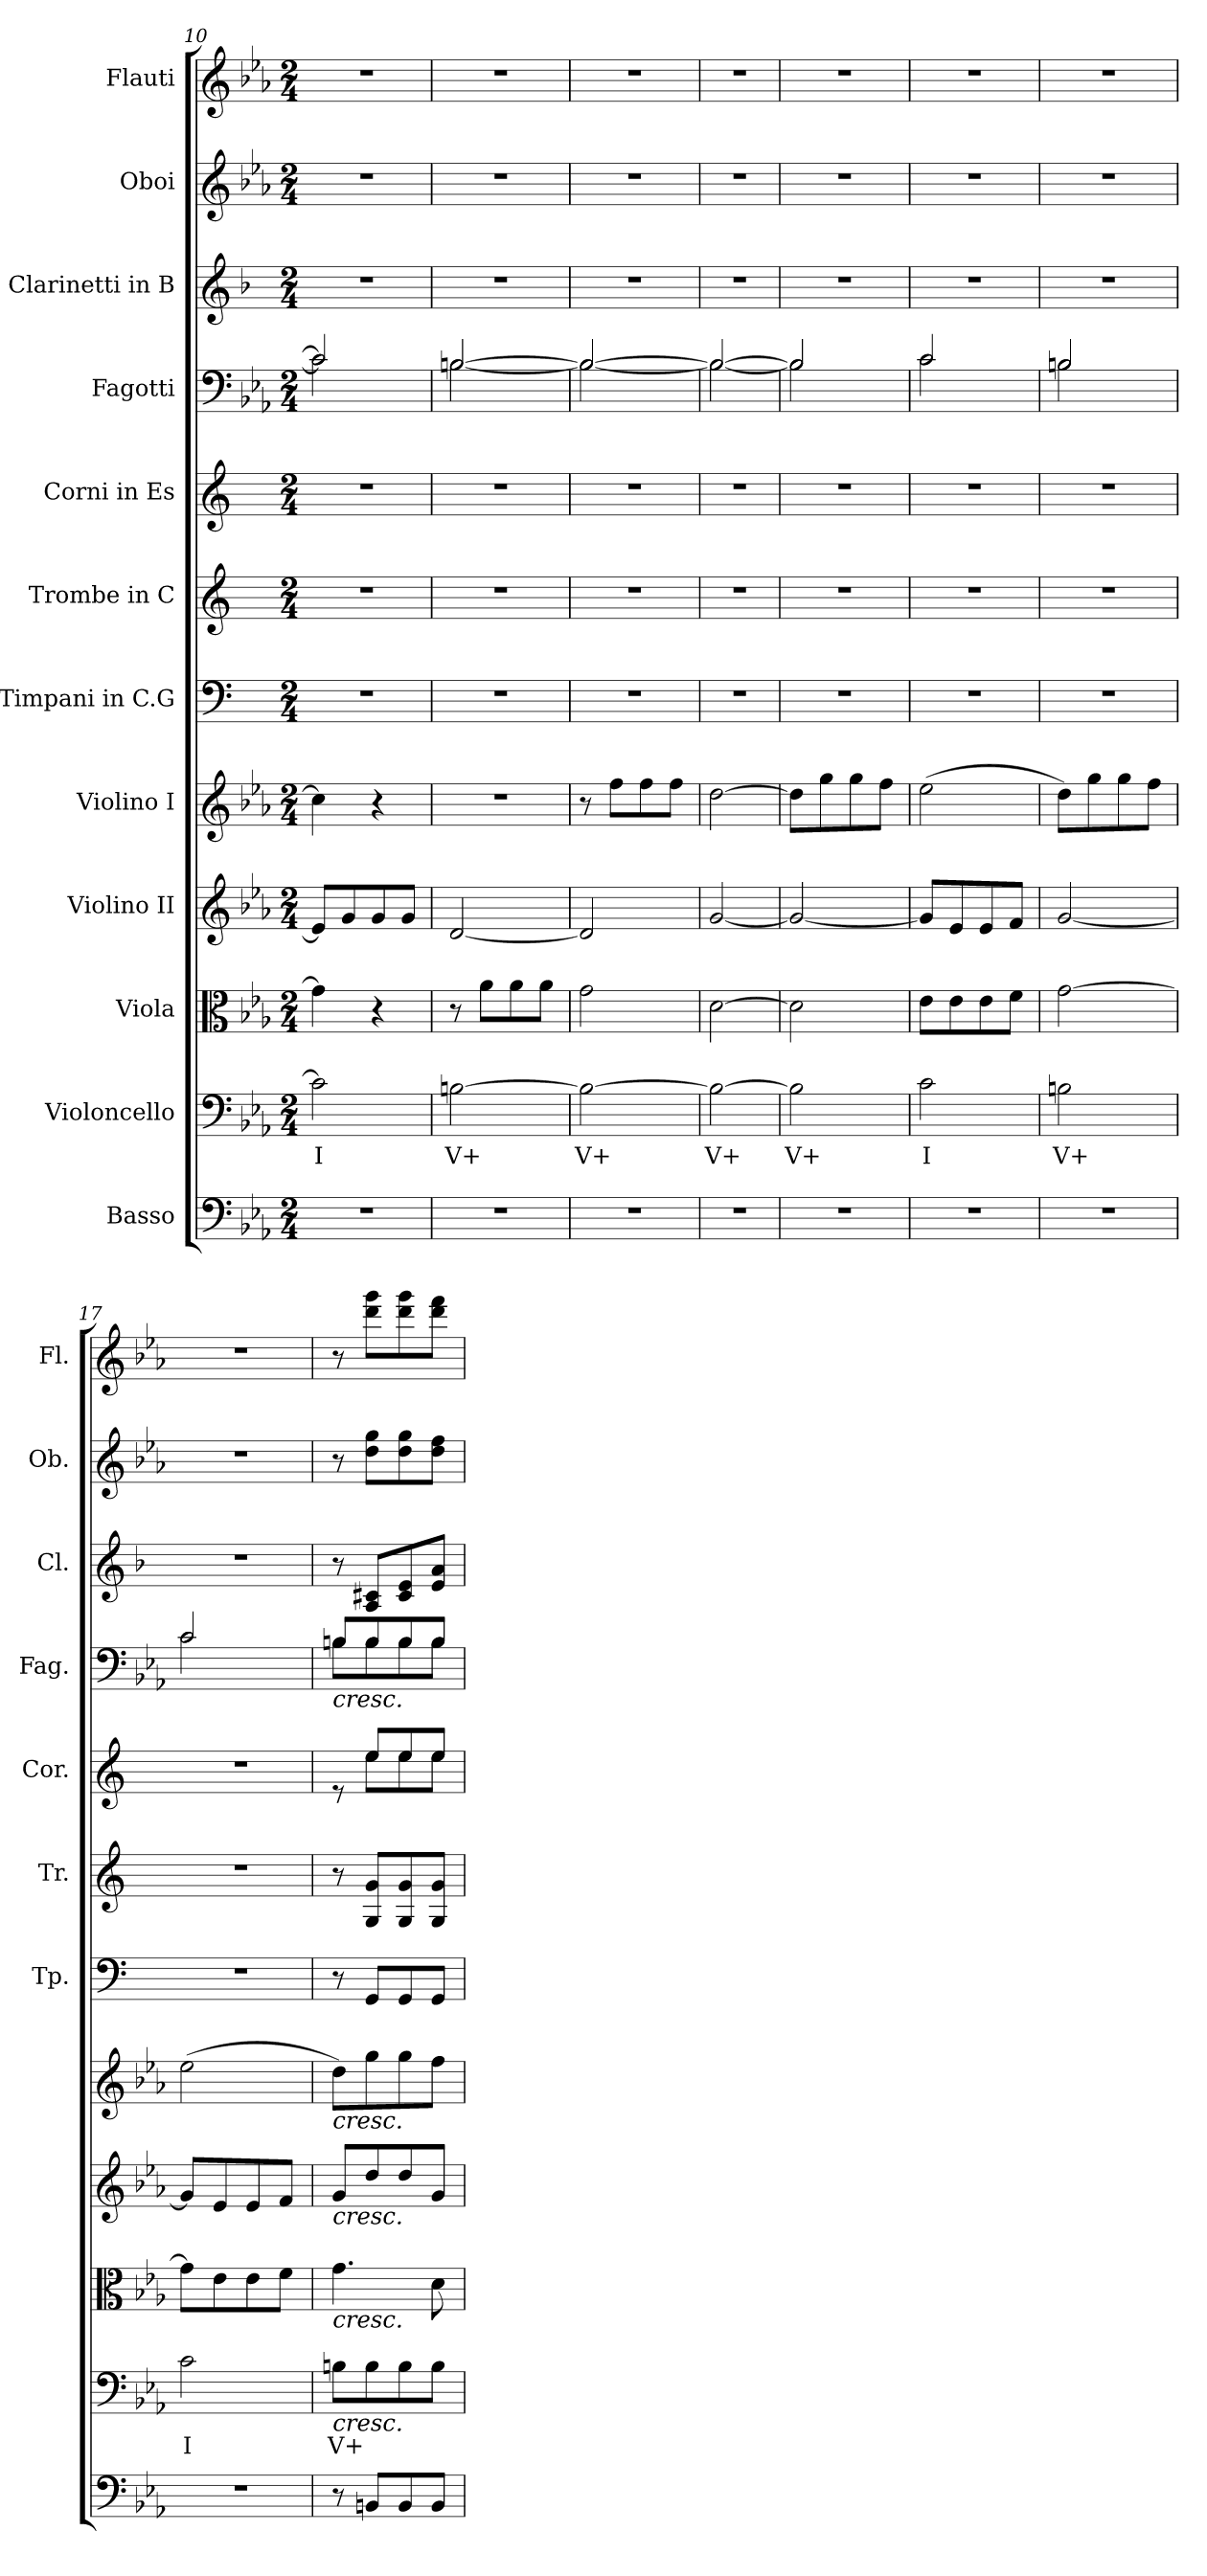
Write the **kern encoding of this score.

**kern	**dynam	**kern	**text	**kern	**kern	**kern	**kern	**dynam	**kern	**dynam	**kern	**dynam	**kern	**kern	**dynam	**kern	**dynam	**kern	**dynam
*part12	*part12	*part11	*part11	*part10	*part9	*part8	*part7	*part7	*part6	*part6	*part5	*part5	*part4	*part3	*part3	*part2	*part2	*part1	*part1
*staff12	*staff12	*staff11	*staff11	*staff10	*staff9	*staff8	*staff7	*staff7	*staff6	*staff6	*staff5	*staff5	*staff4	*staff3	*staff3	*staff2	*staff2	*staff1	*staff1
*I"Basso	*	*I"Violoncello	*	*I"Viola	*I"Violino II	*I"Violino I	*I"Timpani in C.G	*	*I"Trombe in C	*	*I"Corni in Es	*	*I"Fagotti	*I"Clarinetti in B	*	*I"Oboi	*	*I"Flauti	*
*	*	*	*	*	*	*	*I'Tp.	*	*I'Tr.	*	*I'Cor.	*	*I'Fag.	*I'Cl.	*	*I'Ob.	*	*I'Fl.	*
!!LO:PB:g=z
*clefF4	*	*clefF4	*	*clefC3	*clefG2	*clefG2	*clefF4	*	*clefG2	*	*clefG2	*	*clefF4	*clefG2	*	*clefG2	*	*clefG2	*
*ITrd7c12	*	*	*	*	*	*	*	*	*	*	*ITrd4c7	*	*	*ITrd1c2	*	*	*	*	*
*k[b-e-a-]	*	*k[b-e-a-]	*	*k[b-e-a-]	*k[b-e-a-]	*k[b-e-a-]	*k[]	*	*k[]	*	*k[b-]	*	*k[b-e-a-]	*k[b-e-a-]	*	*k[b-e-a-]	*	*k[b-e-a-]	*
*M2/4	*	*M2/4	*	*M2/4	*M2/4	*M2/4	*M2/4	*	*M2/4	*	*M2/4	*	*M2/4	*M2/4	*	*M2/4	*	*M2/4	*
=10	=10	=10	=10	=10	=10	=10	=10	=10	=10	=10	=10	=10	=10	=10	=10	=10	=10	=10	=10
*	*	*	*	*	*	*	*	*	*	*	*	*	*^	*	*	*	*	*	*
2r	.	2c\]	I	4g\]	8e-/L]	4cc\]	2r	.	2r	.	2r	.	2c/]	2c\]	2r	.	2r	.	2r	.
.	.	.	.	.	8g/	.	.	.	.	.	.	.	.	.	.	.	.	.	.	.
.	.	.	.	4r	8g/	4r	.	.	.	.	.	.	.	.	.	.	.	.	.	.
.	.	.	.	.	8g/J	.	.	.	.	.	.	.	.	.	.	.	.	.	.	.
=11	=11	=11	=11	=11	=11	=11	=11	=11	=11	=11	=11	=11	=11	=11	=11	=11	=11	=11	=11	=11
2r	.	[2Bn\	V+	8r	[2d/	2r	2r	.	2r	.	2r	.	[2Bn/	[2B\	2r	.	2r	.	2r	.
.	.	.	.	8a-\L	.	.	.	.	.	.	.	.	.	.	.	.	.	.	.	.
.	.	.	.	8a-\	.	.	.	.	.	.	.	.	.	.	.	.	.	.	.	.
.	.	.	.	8a-\J	.	.	.	.	.	.	.	.	.	.	.	.	.	.	.	.
=12	=12	=12	=12	=12	=12	=12	=12	=12	=12	=12	=12	=12	=12	=12	=12	=12	=12	=12	=12	=12
2r	.	2B\_	V+	2g\	2d/]	8r	2r	.	2r	.	2r	.	2B/_	2B\_	2r	.	2r	.	2r	.
.	.	.	.	.	.	8ff\L	.	.	.	.	.	.	.	.	.	.	.	.	.	.
.	.	.	.	.	.	8ff\	.	.	.	.	.	.	.	.	.	.	.	.	.	.
.	.	.	.	.	.	8ff\J	.	.	.	.	.	.	.	.	.	.	.	.	.	.
=13	=13	=13	=13	=13	=13	=13	=13	=13	=13	=13	=13	=13	=13	=13	=13	=13	=13	=13	=13	=13
2r	.	2B\_	V+	[2d\	[2g/	[2dd\	2r	.	2r	.	2r	.	2B/_	2B\_	2r	.	2r	.	2r	.
=14	=14	=14	=14	=14	=14	=14	=14	=14	=14	=14	=14	=14	=14	=14	=14	=14	=14	=14	=14	=14
2r	.	2B\]	V+	2d\]	2g/_	8dd\L]	2r	.	2r	.	2r	.	2B/]	2B\]	2r	.	2r	.	2r	.
.	.	.	.	.	.	8gg\	.	.	.	.	.	.	.	.	.	.	.	.	.	.
.	.	.	.	.	.	8gg\	.	.	.	.	.	.	.	.	.	.	.	.	.	.
.	.	.	.	.	.	8ff\J	.	.	.	.	.	.	.	.	.	.	.	.	.	.
=15	=15	=15	=15	=15	=15	=15	=15	=15	=15	=15	=15	=15	=15	=15	=15	=15	=15	=15	=15	=15
2r	.	2c\	I	8e-\L	8g/L]	(2ee-\	2r	.	2r	.	2r	.	2c/	2c\	2r	.	2r	.	2r	.
.	.	.	.	8e-\	8e-/	.	.	.	.	.	.	.	.	.	.	.	.	.	.	.
.	.	.	.	8e-\	8e-/	.	.	.	.	.	.	.	.	.	.	.	.	.	.	.
.	.	.	.	8f\J	8f/J	.	.	.	.	.	.	.	.	.	.	.	.	.	.	.
=16	=16	=16	=16	=16	=16	=16	=16	=16	=16	=16	=16	=16	=16	=16	=16	=16	=16	=16	=16	=16
2r	.	2Bn\	V+	[2g\	[2g/	8dd\L)	2r	.	2r	.	2r	.	2Bn/	2B\	2r	.	2r	.	2r	.
.	.	.	.	.	.	8gg\	.	.	.	.	.	.	.	.	.	.	.	.	.	.
.	.	.	.	.	.	8gg\	.	.	.	.	.	.	.	.	.	.	.	.	.	.
.	.	.	.	.	.	8ff\J	.	.	.	.	.	.	.	.	.	.	.	.	.	.
=17	=17	=17	=17	=17	=17	=17	=17	=17	=17	=17	=17	=17	=17	=17	=17	=17	=17	=17	=17	=17
2r	.	2c\	I	8g\L]	8g/L]	(2ee-\	2r	.	2r	.	2r	.	2c/	2c\	2r	.	2r	.	2r	.
.	.	.	.	8e-\	8e-/	.	.	.	.	.	.	.	.	.	.	.	.	.	.	.
.	.	.	.	8e-\	8e-/	.	.	.	.	.	.	.	.	.	.	.	.	.	.	.
.	.	.	.	8f\J	8f/J	.	.	.	.	.	.	.	.	.	.	.	.	.	.	.
=18	=18	=18	=18	=18	=18	=18	=18	=18	=18	=18	=18	=18	=18	=18	=18	=18	=18	=18	=18	=18
*	*	*	*	*	*	*	*	*	*	*	*^	*	*	*	*	*	*	*	*	*
!	!	!	!	!	!	!	!	!	!	!	!	!	!	!LO:TX:b:i:t=cresc.	!	!	!	!	!	!	!
!	!	!	!	!	!	!LO:TX:b:i:t=cresc.	!	!	!	!	!	!	!	!	!	!	!	!	!	!	!
!	!	!	!	!	!LO:TX:b:i:t=cresc.	!	!	!	!	!	!	!	!	!	!	!	!	!	!	!	!
!	!	!	!	!LO:TX:b:i:t=cresc.	!	!	!	!	!	!	!	!	!	!	!	!	!	!	!	!	!
!	!	!LO:TX:b:i:t=cresc.	!	!	!	!	!	!	!	!	!	!	!	!	!	!	!	!	!	!	!
8r	.	8Bn\L	V+	4.g\	8g/L	8dd\L)	8r	.	8r	.	8re	8ryy	.	8Bn/L	8B\L	8r	.	8r	.	8r	.
!	!LO:DY:b	!	!	!	!	!	!	!LO:DY:b	!	!LO:DY:b	!	!	!LO:DY:b	!	!	!	!LO:DY:b	!	!LO:DY:b	!	!LO:DY:b
8BBBn/L	other-dynamics	8B\	.	.	8dd/	8gg\	8GG/L	other-dynamics	8G/ 8g/L	other-dynamics	8a/L	8a\L	other-dynamics	8B/	8B\	8G/ 8Bn/L	other-dynamics	8dd\ 8gg\L	other-dynamics	8ddd\ 8ggg\L	other-dynamics
8BBB/	.	8B\	.	.	8dd/	8gg\	8GG/	.	8G/ 8g/	.	8a/	8a\	.	8B/	8B\	8B/ 8d/	.	8dd\ 8gg\	.	8ddd\ 8ggg\	.
8BBB/J	.	8B\J	.	8d\	8g/J	8ff\J	8GG/J	.	8G/ 8g/J	.	8a/J	8a\J	.	8B/J	8B\J	8d/ 8g/J	.	8dd\ 8ff\J	.	8ddd\ 8fff\J	.
*	*	*	*	*	*	*	*	*	*	*	*v	*v	*	*	*	*	*	*	*	*	*
*	*	*	*	*	*	*	*	*	*	*	*	*	*v	*v	*	*	*	*	*	*
=	=	=	=	=	=	=	=	=	=	=	=	=	=	=	=	=	=	=	=
*-	*-	*-	*-	*-	*-	*-	*-	*-	*-	*-	*-	*-	*-	*-	*-	*-	*-	*-	*-
